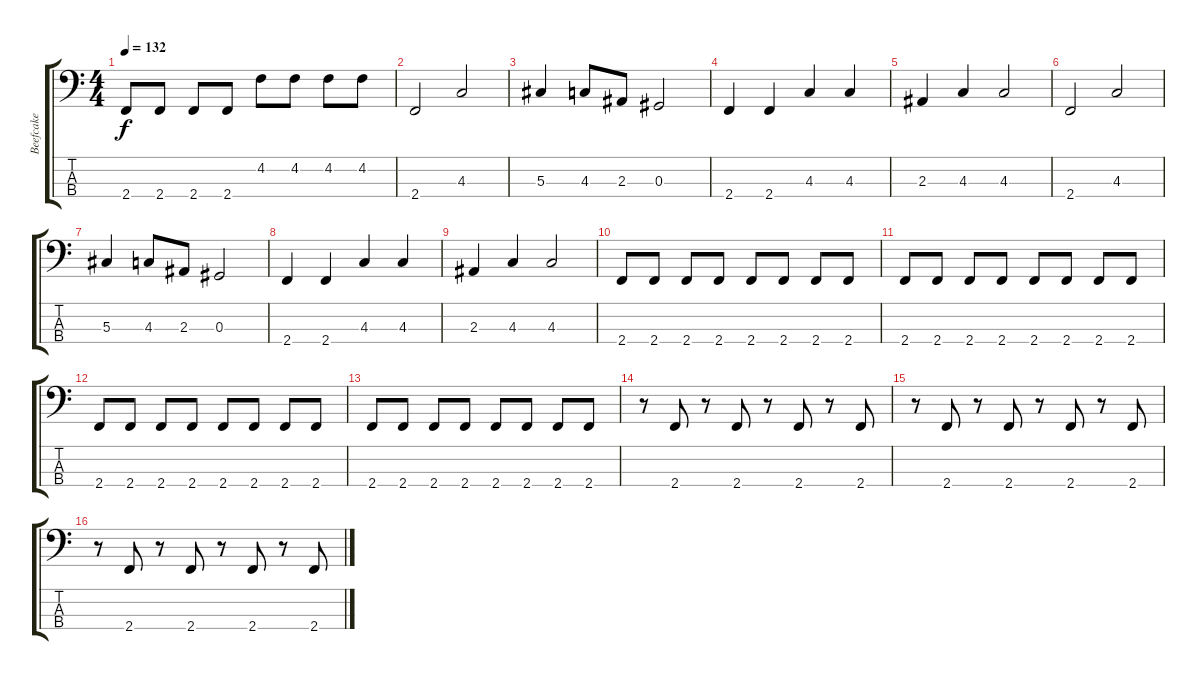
\track ("Beefcake" "Beefcake") {instrument electricbasspick}
\staff {score tabs}
\tuning (Gb2 Db2 Ab1 Eb1) {hide}
\ts (4 4)
\tempo 132
\clef f4
\ks c
2.4.8{dy f} 2.4.8 2.4.8 2.4.8 4.2.8 4.2.8 4.2.8 4.2.8 |
2.4.2 4.3.2 |
5.3.4 4.3.8 2.3.8 0.3.2 |
2.4.4 2.4.4 4.3.4 4.3.4 |
2.3.4 4.3.4 4.3.2 |
2.4.2 4.3.2 |
5.3.4 4.3.8 2.3.8 0.3.2 |
2.4.4 2.4.4 4.3.4 4.3.4 |
2.3.4 4.3.4 4.3.2 |
2.4.8 2.4.8 2.4.8 2.4.8 2.4.8 2.4.8 2.4.8 2.4.8 |
2.4.8 2.4.8 2.4.8 2.4.8 2.4.8 2.4.8 2.4.8 2.4.8 |
2.4.8 2.4.8 2.4.8 2.4.8 2.4.8 2.4.8 2.4.8 2.4.8 |
2.4.8 2.4.8 2.4.8 2.4.8 2.4.8 2.4.8 2.4.8 2.4.8 |
r.8 2.4.8 r.8 2.4.8 r.8 2.4.8 r.8 2.4.8 |
r.8 2.4.8 r.8 2.4.8 r.8 2.4.8 r.8 2.4.8 |
r.8 2.4.8 r.8 2.4.8 r.8 2.4.8 r.8 2.4.8
